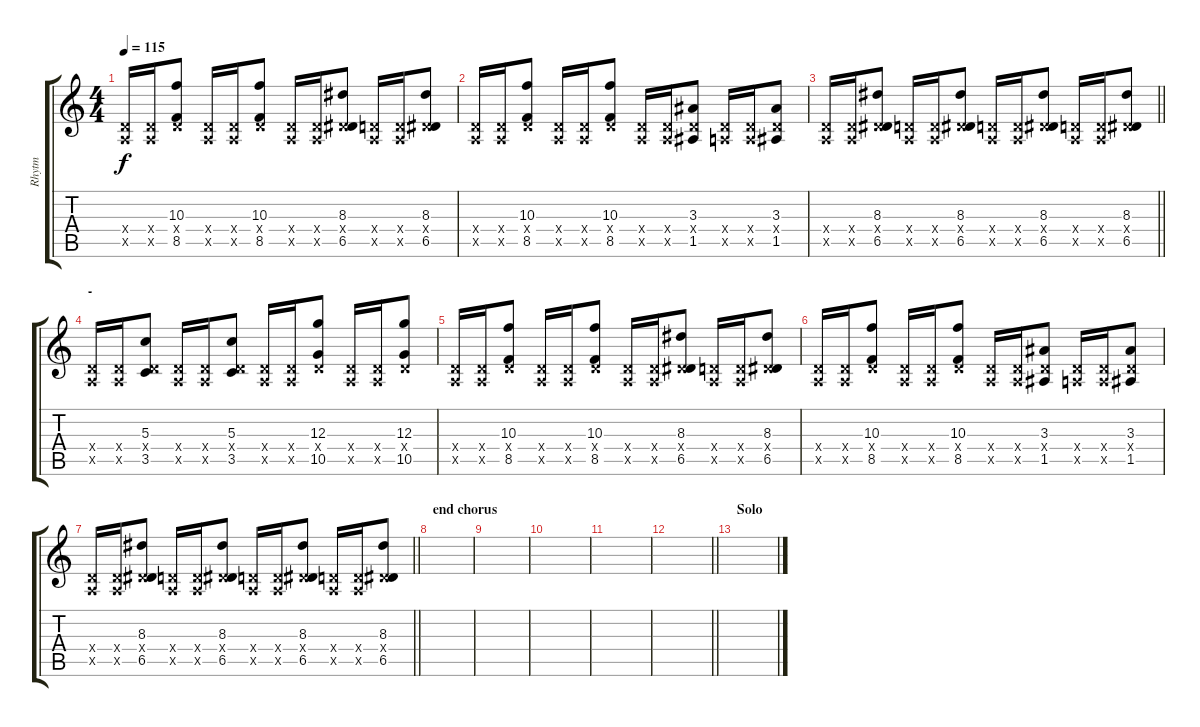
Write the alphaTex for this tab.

\track ("Rhytm" "Rhytm") {instrument overdrivenguitar}
\staff {score tabs}
\tuning (E4 B3 G3 D3 A2 E2) {hide}
\ts (4 4)
\tempo 115
\clef g2
\ks c
(0.4{x} 0.5{x}).16{dy f} (0.4{x} 0.5{x}).16 (10.3 0.4{x} 8.5).8 (0.4{x} 0.5{x}).16 (0.4{x} 0.5{x}).16 (10.3 0.4{x} 8.5).8 (0.4{x} 0.5{x}).16 (0.4{x} 0.5{x}).16 (8.3 0.4{x} 6.5).8 (0.4{x} 0.5{x}).16 (0.4{x} 0.5{x}).16 (8.3 0.4{x} 6.5).8 |
(0.4{x} 0.5{x}).16 (0.4{x} 0.5{x}).16 (10.3 0.4{x} 8.5).8 (0.4{x} 0.5{x}).16 (0.4{x} 0.5{x}).16 (10.3 0.4{x} 8.5).8 (0.4{x} 0.5{x}).16 (0.4{x} 0.5{x}).16 (3.3 0.4{x} 1.5).8 (0.4{x} 0.5{x}).16 (0.4{x} 0.5{x}).16 (3.3 0.4{x} 1.5).8 |
\barLineRight lightlight
(0.4{x} 0.5{x}).16 (0.4{x} 0.5{x}).16 (8.3 0.4{x} 6.5).8 (0.4{x} 0.5{x}).16 (0.4{x} 0.5{x}).16 (8.3 0.4{x} 6.5).8 (0.4{x} 0.5{x}).16 (0.4{x} 0.5{x}).16 (8.3 0.4{x} 6.5).8 (0.4{x} 0.5{x}).16 (0.4{x} 0.5{x}).16 (8.3 0.4{x} 6.5).8 |
\section ("" "-")
(0.4{x} 0.5{x}).16{volume 8} (0.4{x} 0.5{x}).16 (5.3 0.4{x} 3.5).8 (0.4{x} 0.5{x}).16 (0.4{x} 0.5{x}).16 (5.3 0.4{x} 3.5).8 (0.4{x} 0.5{x}).16 (0.4{x} 0.5{x}).16 (12.3 0.4{x} 10.5).8 (0.4{x} 0.5{x}).16 (0.4{x} 0.5{x}).16 (12.3 0.4{x} 10.5).8 |
(0.4{x} 0.5{x}).16 (0.4{x} 0.5{x}).16 (10.3 0.4{x} 8.5).8 (0.4{x} 0.5{x}).16 (0.4{x} 0.5{x}).16 (10.3 0.4{x} 8.5).8 (0.4{x} 0.5{x}).16 (0.4{x} 0.5{x}).16 (8.3 0.4{x} 6.5).8 (0.4{x} 0.5{x}).16 (0.4{x} 0.5{x}).16 (8.3 0.4{x} 6.5).8 |
(0.4{x} 0.5{x}).16 (0.4{x} 0.5{x}).16 (10.3 0.4{x} 8.5).8 (0.4{x} 0.5{x}).16 (0.4{x} 0.5{x}).16 (10.3 0.4{x} 8.5).8 (0.4{x} 0.5{x}).16 (0.4{x} 0.5{x}).16 (3.3 0.4{x} 1.5).8 (0.4{x} 0.5{x}).16 (0.4{x} 0.5{x}).16 (3.3 0.4{x} 1.5).8 |
\barLineRight lightlight
(0.4{x} 0.5{x}).16 (0.4{x} 0.5{x}).16 (8.3 0.4{x} 6.5).8 (0.4{x} 0.5{x}).16 (0.4{x} 0.5{x}).16 (8.3 0.4{x} 6.5).8 (0.4{x} 0.5{x}).16 (0.4{x} 0.5{x}).16 (8.3 0.4{x} 6.5).8 (0.4{x} 0.5{x}).16 (0.4{x} 0.5{x}).16 (8.3 0.4{x} 6.5).8 |
\section ("" "end chorus")
|
|
|
|
\barLineRight lightlight
|
\section ("" "Solo")
